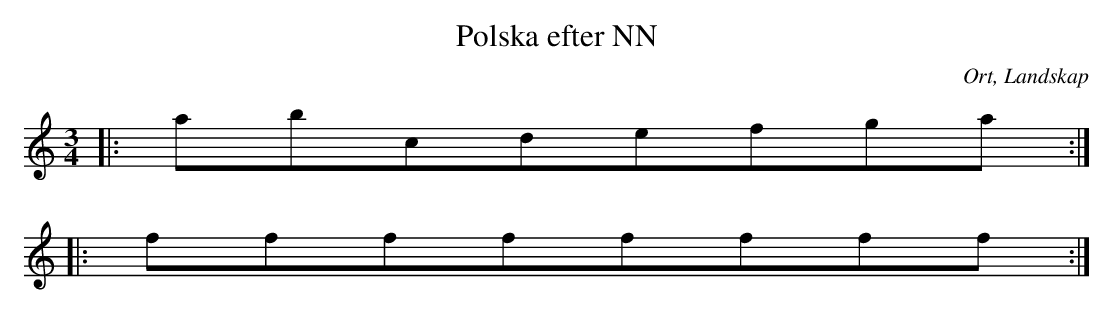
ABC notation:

X:1
T:Polska efter NN
O:Ort, Landskap
M:3/4
L:1/8
K:C
|: abcdefga :|
|: ffffffff :|
